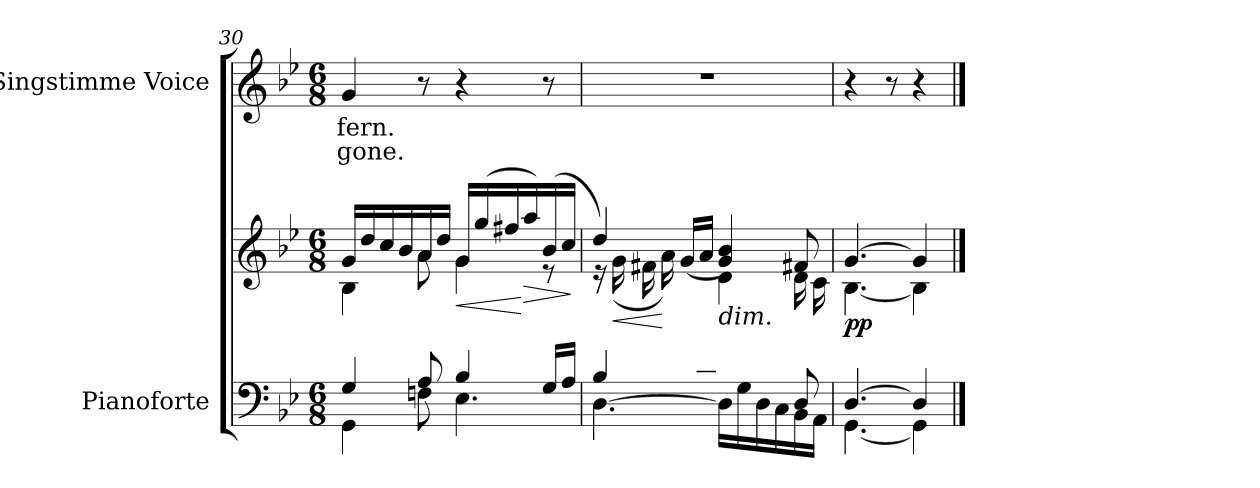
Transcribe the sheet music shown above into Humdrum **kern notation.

**kern	**kern	**dynam	**kern	**text	**text
*part2	*part2	*part2	*part1	*part1	*part1
*staff3	*staff2	*staff2/3	*staff1	*staff1	*staff1
*I"Pianoforte	*	*	*I"Singstimme Voice	*	*
*I'Pno	*	*	*	*	*
*clefF4	*clefG2	*	*clefG2	*	*
*k[b-e-]	*k[b-e-]	*	*k[b-e-]	*	*
*M6/8	*M6/8	*	*M6/8	*	*
=30	=30	=30	=30	=30	=30
*^	*^	*	*	*	*
!	!	!	!	!	!	!LO:LY:b	!LO:LY:b
4G/	4GG\	16g/LL	4B-\	.	4g/	fern.	gone.
.	.	16dd/	.	.	.	.	.
.	.	16cc/	.	.	.	.	.
.	.	16b-/	.	.	.	.	.
8A/	8Fn\	16a/	8a\	.	8r	.	.
.	.	16dd/JJ	.	.	.	.	.
!	!	!	!	!LO:HP:b	!	!	!
4B-/	4.E-\	16g/LL	4g\	<	4r	.	.
.	.	(>16gg/	.	.	.	.	.
.	.	16ff#X/	.	.	.	.	.
!	!	!	!	!LO:HP:n=1:b	!	!	!
.	.	16aa/)	.	[ >	.	.	.
16G/LL	.	(>16b-/	8r	.	8r	.	.
16A/JJ	.	16cc/JJ	.	.	.	.	.
*v	*v	*	*	*	*	*	*
*	*v	*v	*	*	*	*
.	.	]	.	.	.
=31	=31	=31	=31	=31	=31
*^	*^	*	*^	*	*
*	*^	*	*	*	*	*	*	*
4ryy	4B-/	[4.D\	4dd/)	16r	.	2.r	2ryy	.	.
!	!	!	!	!	!LO:HP:b	!	!	!	!
.	.	.	.	(>16g\LL	<	.	.	.	.
.	.	.	.	16f#X\	.	.	.	.	.
.	.	.	.	16a\)	[	.	.	.	.
(<16B-/	4rGGyy	.	(>16g/LL	8ryy	.	.	.	.	.
16c/JJ	.	.	16a/JJ	.	.	.	.	.	.
!	!	!	!LO:TX:b:i:t=dim.	!	!	!	!	!	!
4.ryy	.	16D\LL]	(>4g/ 4b-/)	4d\)	.	.	.	.	.
.	.	16G\	.	.	.	.	.	.	.
.	8ryy	16D\	.	.	.	.	8ryy	.	.
.	.	16C\	.	.	.	.	.	.	.
*	*	*	*	*	*	*MM87	*	*	*
.	8D/	16BB-\	8f#X/	16d\LL	.	.	8ryy	.	.
.	.	16AA\JJ	.	16c\JJ	.	.	.	.	.
*v	*v	*v	*	*	*	*v	*v	*	*
=32	=32	=32	=32	=32	=32	=32
*	*	*	*	*MM70	*	*
*^	*	*	*	*^	*	*
*	*^	*	*	*	*	*	*	*
!	!	!	!	!	!LO:DY:b	!	!	!	!
*	*v	*v	*	*	*	*v	*v	*	*
[4.D/	[4.GG\	[4.g/)	[4.B-\	pp	4r	.	.
.	.	.	.	.	8r	.	.
4D/]	4GG\]	4g/]	4B-\]	.	4r	.	.
*v	*v	*	*	*	*	*	*
*	*v	*v	*	*	*	*
==	==	==	==	==	==
*-	*-	*-	*-	*-	*-
